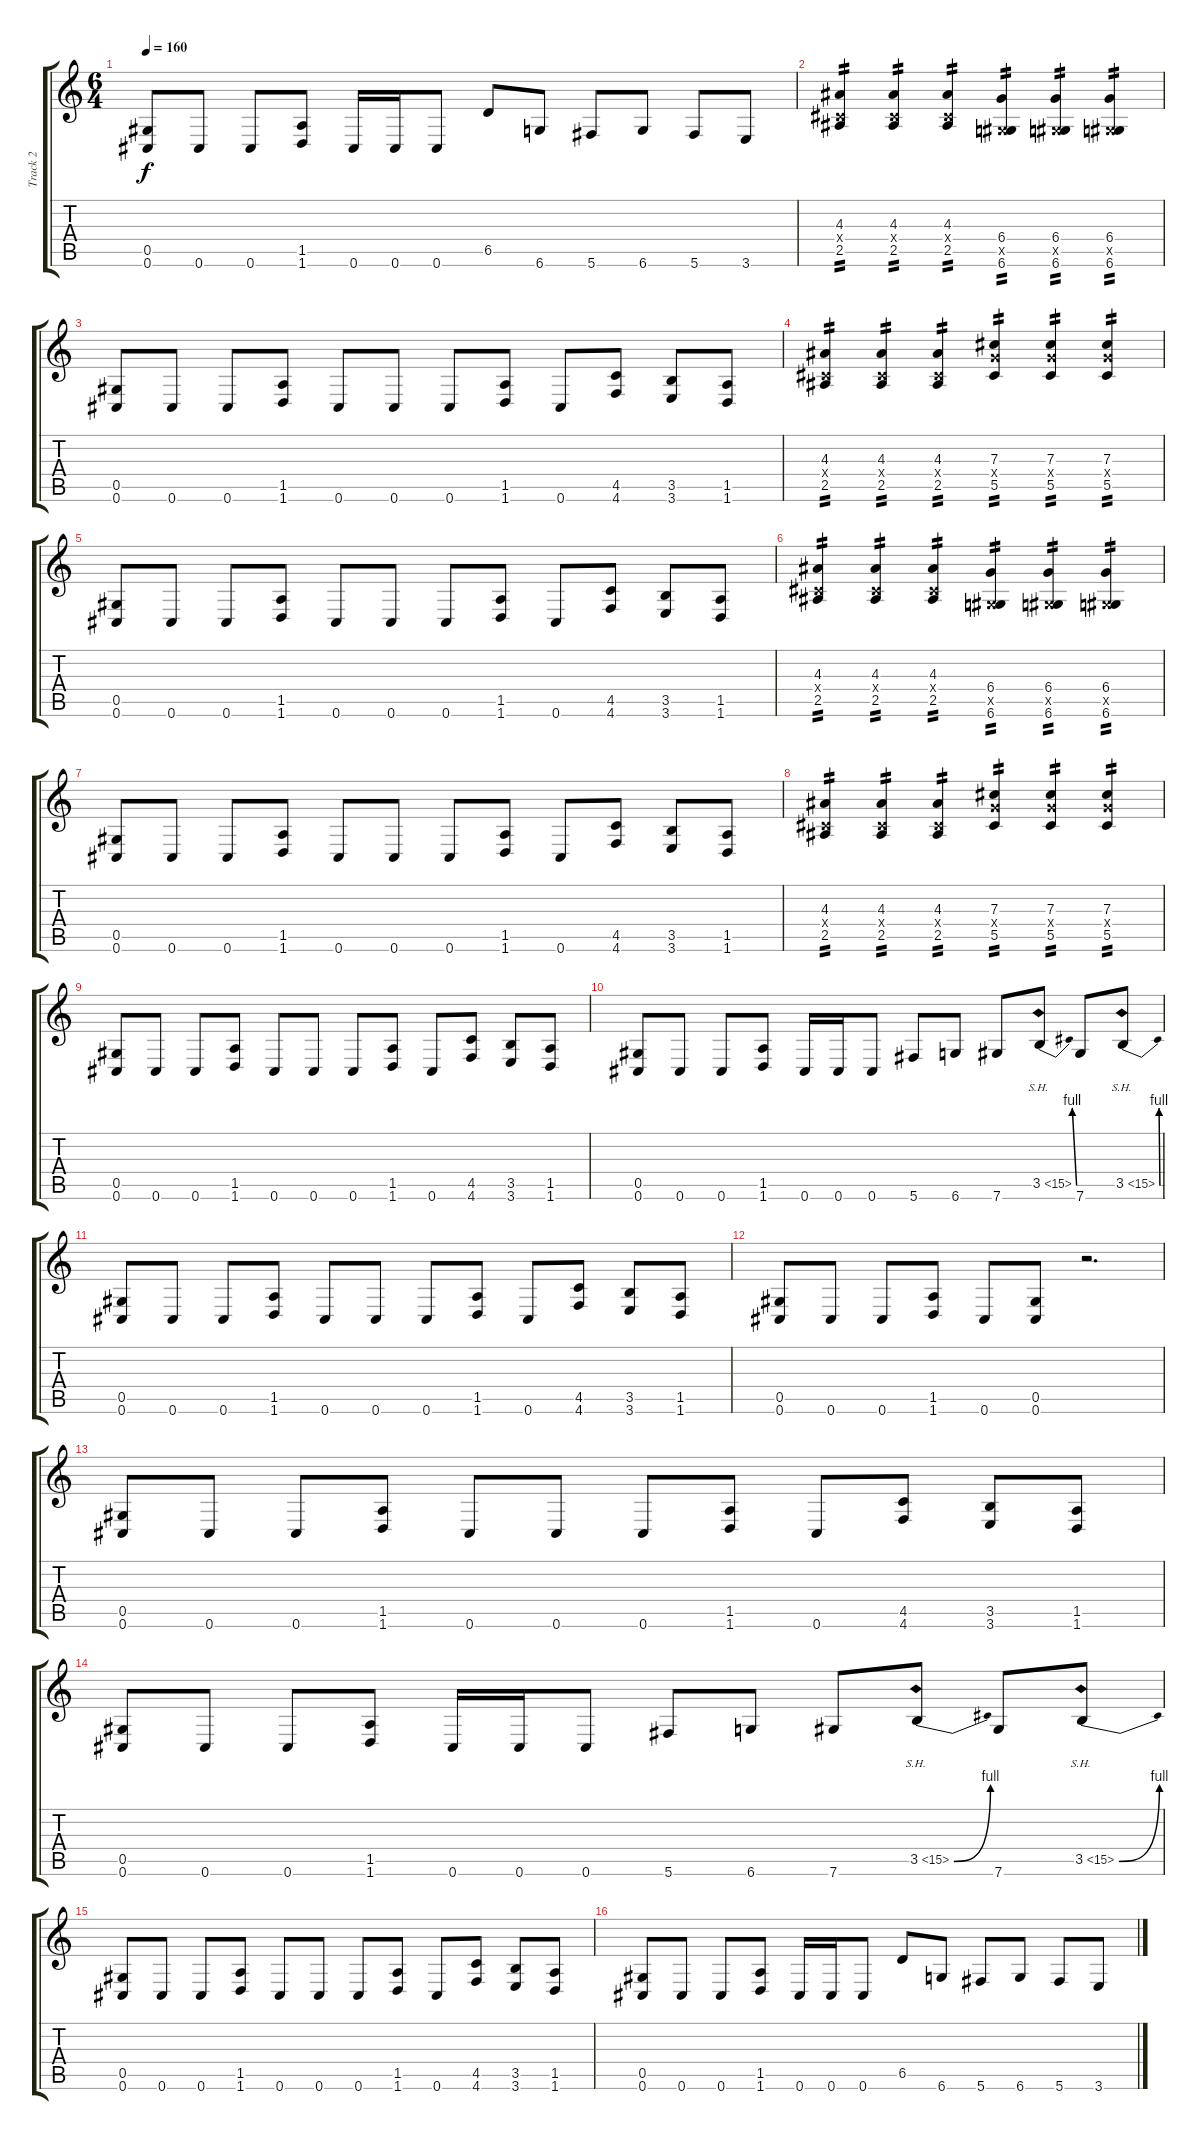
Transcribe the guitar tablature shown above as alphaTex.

\track ("Track 2" "Track 2") {instrument distortionguitar}
\staff {score tabs}
\tuning (Eb4 Bb3 Gb3 Db3 Ab2 Db2) {hide}
\ts (6 4)
\tempo 160
\clef g2
\ks c
(0.5 0.6).8{dy f} 0.6.8 0.6.8 (1.5 1.6).8 0.6.16 0.6.16 0.6.8 6.5.8 6.6.8 5.6.8 6.6.8 5.6.8 3.6.8 |
(4.3 0.4{x} 2.5).4{tp 2} (4.3 0.4{x} 2.5).4{tp 2} (4.3 0.4{x} 2.5).4{tp 2} (6.4 0.5{x} 6.6).4{tp 2} (6.4 0.5{x} 6.6).4{tp 2} (6.4 0.5{x} 6.6).4{tp 2} |
(0.5 0.6).8 0.6.8 0.6.8 (1.5 1.6).8 0.6.8 0.6.8 0.6.8 (1.5 1.6).8 0.6.8 (4.5 4.6).8 (3.5 3.6).8 (1.5 1.6).8 |
(4.3 0.4{x} 2.5).4{tp 2} (4.3 0.4{x} 2.5).4{tp 2} (4.3 0.4{x} 2.5).4{tp 2} (7.3 6.4{x} 5.5).4{tp 2} (7.3 6.4{x} 5.5).4{tp 2} (7.3 6.4{x} 5.5).4{tp 2} |
(0.5 0.6).8 0.6.8 0.6.8 (1.5 1.6).8 0.6.8 0.6.8 0.6.8 (1.5 1.6).8 0.6.8 (4.5 4.6).8 (3.5 3.6).8 (1.5 1.6).8 |
(4.3 0.4{x} 2.5).4{tp 2} (4.3 0.4{x} 2.5).4{tp 2} (4.3 0.4{x} 2.5).4{tp 2} (6.4 0.5{x} 6.6).4{tp 2} (6.4 0.5{x} 6.6).4{tp 2} (6.4 0.5{x} 6.6).4{tp 2} |
(0.5 0.6).8 0.6.8 0.6.8 (1.5 1.6).8 0.6.8 0.6.8 0.6.8 (1.5 1.6).8 0.6.8 (4.5 4.6).8 (3.5 3.6).8 (1.5 1.6).8 |
(4.3 0.4{x} 2.5).4{tp 2} (4.3 0.4{x} 2.5).4{tp 2} (4.3 0.4{x} 2.5).4{tp 2} (7.3 6.4{x} 5.5).4{tp 2} (7.3 6.4{x} 5.5).4{tp 2} (7.3 6.4{x} 5.5).4{tp 2} |
(0.5 0.6).8 0.6.8 0.6.8 (1.5 1.6).8 0.6.8 0.6.8 0.6.8 (1.5 1.6).8 0.6.8 (4.5 4.6).8 (3.5 3.6).8 (1.5 1.6).8 |
(0.5 0.6).8 0.6.8 0.6.8 (1.5 1.6).8 0.6.16 0.6.16 0.6.8 5.6.8 6.6.8 7.6.8 3.5{be (bend 0 0 60 4) sh 12}.8 7.6.8 3.5{be (bend 0 0 60 4) sh 12}.8 |
(0.5 0.6).8 0.6.8 0.6.8 (1.5 1.6).8 0.6.8 0.6.8 0.6.8 (1.5 1.6).8 0.6.8 (4.5 4.6).8 (3.5 3.6).8 (1.5 1.6).8 |
(0.5 0.6).8 0.6.8 0.6.8 (1.5 1.6).8 0.6.8 (0.5 0.6).8 r.2{d} |
(0.5 0.6).8 0.6.8 0.6.8 (1.5 1.6).8 0.6.8 0.6.8 0.6.8 (1.5 1.6).8 0.6.8 (4.5 4.6).8 (3.5 3.6).8 (1.5 1.6).8 |
(0.5 0.6).8 0.6.8 0.6.8 (1.5 1.6).8 0.6.16 0.6.16 0.6.8 5.6.8 6.6.8 7.6.8 3.5{be (bend 0 0 60 4) sh 12}.8 7.6.8 3.5{be (bend 0 0 60 4) sh 12}.8 |
(0.5 0.6).8 0.6.8 0.6.8 (1.5 1.6).8 0.6.8 0.6.8 0.6.8 (1.5 1.6).8 0.6.8 (4.5 4.6).8 (3.5 3.6).8 (1.5 1.6).8 |
(0.5 0.6).8 0.6.8 0.6.8 (1.5 1.6).8 0.6.16 0.6.16 0.6.8 6.5.8 6.6.8 5.6.8 6.6.8 5.6.8 3.6.8
